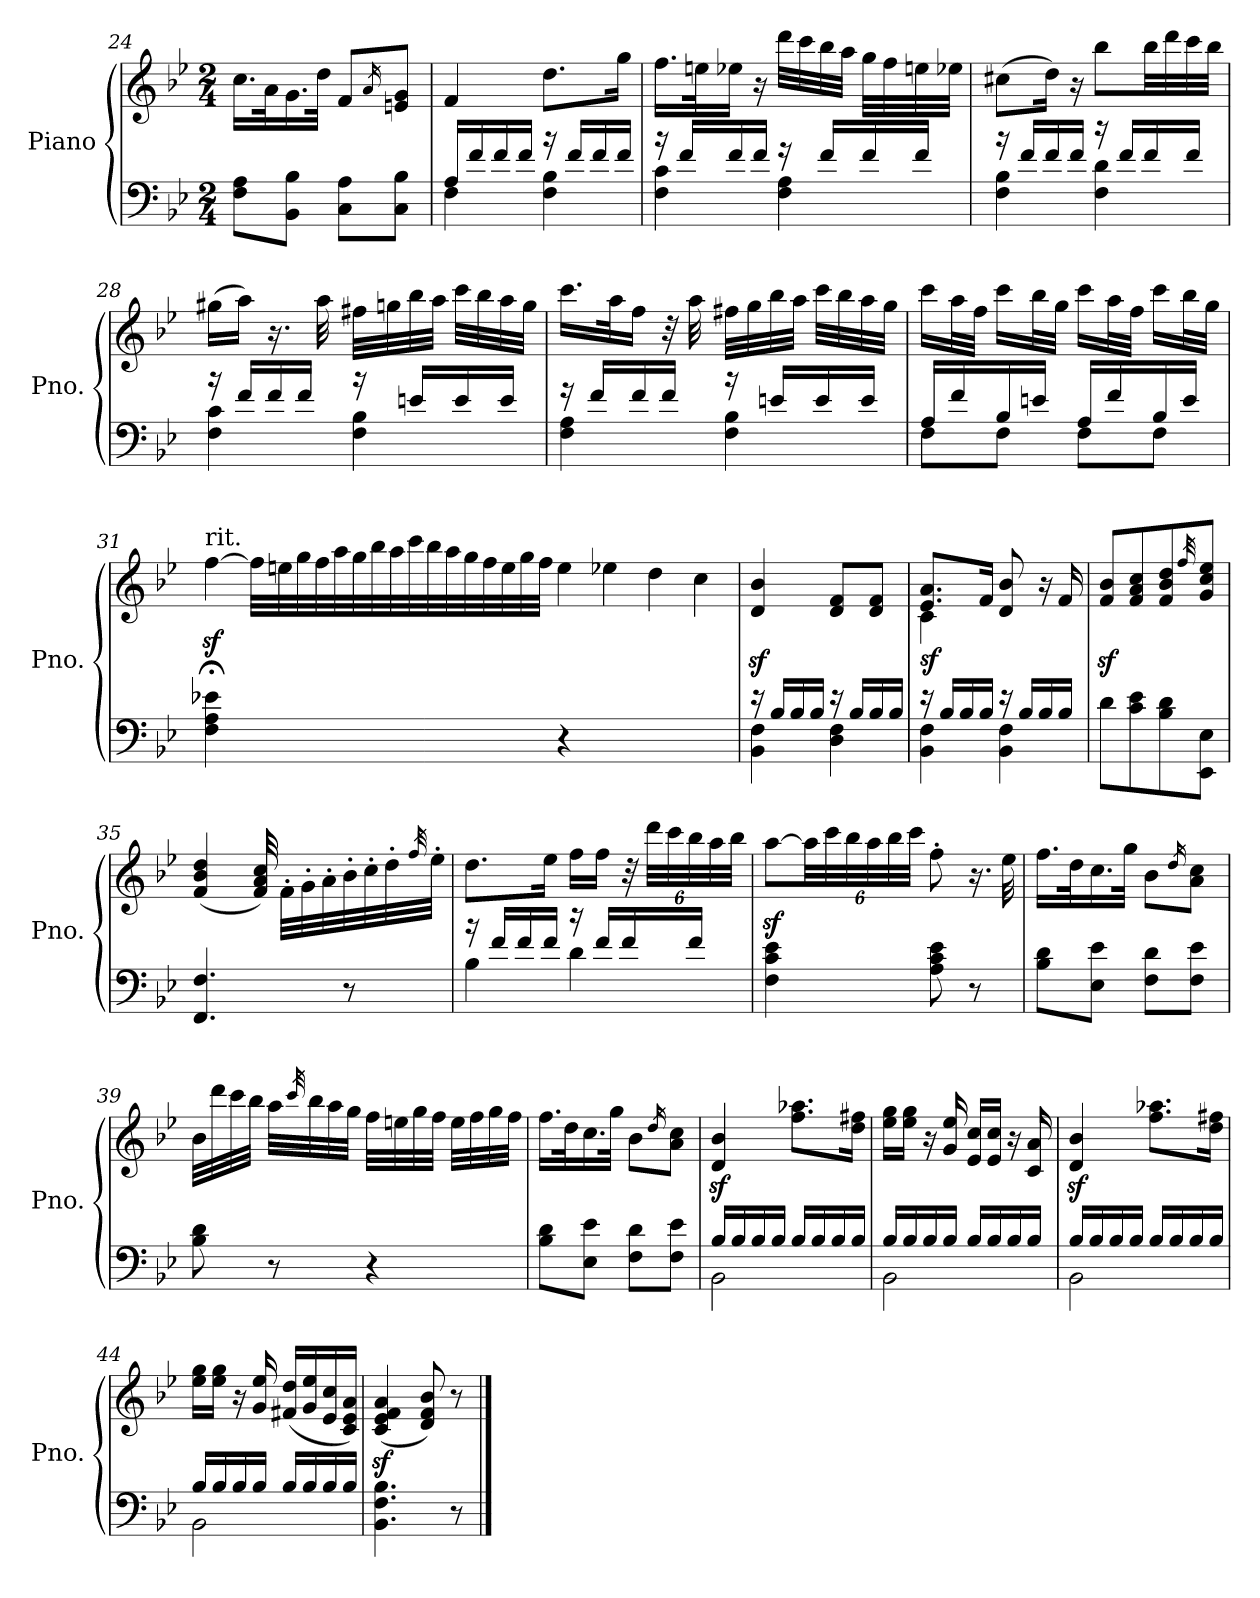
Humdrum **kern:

**kern	**kern	**dynam
*part1	*part1	*part1
*staff2	*staff1	*staff1/2
*I"Piano	*	*
*I'Pno.	*	*
!!LO:LB:g=z
*clefF4	*clefG2	*
*k[b-e-]	*k[b-e-]	*
*B-:	*B-:	*
*M2/4	*M2/4	*
=24	=24	=24
8F\ 8A\L	16.cc\LL	.
.	32a\K	.
8BB-\ 8B-\J	16.g\	.
.	32dd\JJk	.
8C\ 8A\L	8f/L	.
.	16qa/	.
8C\ 8B-\J	8en/ 8g/J	.
!!LO:LB:g=z
=25	=25	=25
*^	*	*
16A/LL	4F\	4f/	.
16f/	.	.	.
16f/	.	.	.
16f/JJ	.	.	.
16r	4F\ 4B-\	8.dd\L	.
16f/LL	.	.	.
16f/	.	.	.
16f/JJ	.	16gg\Jk	.
=26	=26	=26	=26
16r	4F\ 4c\	16.ff\LL	.
16f/LL	.	.	.
.	.	32een\K	.
16f/	.	16ee-X\JJ	.
16f/JJ	.	16r	.
16r	4F\ 4A\	32ddd\LLL	.
.	.	32ccc\	.
16f/LL	.	32bb-\	.
.	.	32aa\JJJ	.
16f/	.	32gg\LLL	.
.	.	32ff\	.
16f/JJ	.	32een\	.
.	.	32ee-X\JJJ	.
=27	=27	=27	=27
16r	4F\ 4B-\	(8cc#X\L	.
16f/LL	.	.	.
16f/	.	16dd\Jk)	.
16f/JJ	.	16r	.
16r	4F\ 4d\	8bb-\L	.
16f/LL	.	.	.
16f/	.	32bb-\LL	.
.	.	32ddd\	.
16f/JJ	.	32ccc\	.
.	.	32bb-\JJJ	.
!!LO:LB:g=z
=28	=28	=28	=28
16r	4F\ 4c\	(16gg#X\LL	.
16f/LL	.	16aa\JJ)	.
16f/	.	16.r	.
16f/JJ	.	.	.
.	.	32aa\	.
16r	4F\ 4B-\	32ff#X\LLL	.
.	.	32ggn\	.
16en/LL	.	32bb-\	.
.	.	32aa\JJJ	.
16e/	.	32ccc\LLL	.
.	.	32bb-\	.
16e/JJ	.	32aa\	.
.	.	32gg\JJJ	.
!!LO:LB:g=z
=29	=29	=29	=29
16r	4F\ 4A\	16.ccc\LL	.
16f/LL	.	.	.
.	.	32aa\K	.
16f/	.	16ff\JJ	.
16f/JJ	.	32r	.
.	.	32aa\	.
16r	4F\ 4B-\	32ff#X\LLL	.
.	.	32gg\	.
16en/LL	.	32bb-\	.
.	.	32aa\JJJ	.
16e/	.	32ccc\LLL	.
.	.	32bb-\	.
16e/JJ	.	32aa\	.
.	.	32gg\JJJ	.
=30	=30	=30	=30
16A/LL	8F\L	16ccc\LL	.
16f/	.	32aa\L	.
.	.	32ff\JJJ	.
16B-/	8F\J	16ccc\LL	.
16en/JJ	.	32bb-\L	.
.	.	32gg\JJJ	.
16A/LL	8F\L	16ccc\LL	.
16f/	.	32aa\L	.
.	.	32ff\JJJ	.
16B-/	8F\J	16ccc\LL	.
16e/JJ	.	32bb-\L	.
.	.	32gg\JJJ	.
*v	*v	*	*
!!LO:PB:g=z
=31	=31	=31
!	!LO:TX:a:t=rit.	!
4F\;< 4A\;< 4e-X\;<	[4ffz<\	.
4ryy	32ff\LLL]	.
.	32een\	.
.	32gg\	.
.	32ff\	.
.	32aa\	.
.	32gg\	.
.	32bb-\	.
.	32aa\	.
4ryy	32ccc\	.
.	32bb-\	.
.	32aa\	.
.	32gg\	.
.	32ff\	.
.	32ee\	.
.	32gg\	.
.	32ff\JJJ	.
4r	4ee\	.
2ryy	4ee-X\	.
.	4dd\	.
4ryy	4cc\	.
=32	=32	=32
*^	*	*
16r	4BB-\ 4F\	4d/z< 4b-/z<	.
16B-/LL	.	.	.
16B-/	.	.	.
16B-/JJ	.	.	.
16r	4D\ 4F\	8d/ 8f/L	.
16B-/LL	.	.	.
16B-/	.	8d/ 8f/J	.
16B-/JJ	.	.	.
=33	=33	=33	=33
*	*	*^	*
!	!	!	!	!LO:DY:b
16r	4BB-\ 4F\	8.e-/ 8.a/L	4c\	sf
16B-/LL	.	.	.	.
16B-/	.	.	.	.
16B-/JJ	.	16f/Jk	.	.
16r	4BB-\ 4F\	8d/ 8b-/	4ryy	.
16B-/LL	.	.	.	.
16B-/	.	16r	.	.
16B-/JJ	.	16f/	.	.
*v	*v	*	*	*
*	*v	*v	*
=34	=34	=34
8d\L	8f/z< 8b-/z<L	.
8c\ 8e-\	8f/ 8a/ 8cc/	.
8B-\ 8d\	8f/ 8b-/ 8dd/	.
.	32qff/	.
8EE-\ 8E-\J	8g/ 8cc/ 8ee-/J	.
!!LO:LB:g=z
=35	=35	=35
4.FF/ 4.F/	(4f/ 4b-/ 4dd/	.
.	32f/ 32a/ 32cc/)	.
.	32f'\LLL	.
.	32g'\	.
.	32a'\	.
8r	32b-'\	.
.	32cc'\	.
.	32dd'\	.
.	32qff/	.
.	32ee-'\JJJ	.
=36	=36	=36
*^	*	*
16r	4B-\	8.dd\L	.
16f/LL	.	.	.
16f/	.	.	.
16f/JJ	.	16ee-\Jk	.
16r	4d\	16ff\LL	.
16f/LL	.	16ff\JJ	.
*	*	*Xbrackettup	*
16f/	.	48r	.
.	.	48ddd\LLL	.
.	.	48ccc\	.
16f/JJ	.	48bb-\	.
.	.	48aa\	.
.	.	48bb-\JJJ	.
*v	*v	*	*
!!LO:LB:g=z
=37	=37	=37
4F\ 4c\ 4e-\	[8aaz<\L	.
.	48aa\LL]	.
.	48ccc\	.
.	48bb-\	.
.	48aa\	.
.	48bb-\	.
.	48ccc\JJJ	.
8A\ 8c\ 8e-\	8ff'\	.
8r	16.r	.
.	32ee-\	.
=38	=38	=38
8B-\ 8d\L	16.ff\LL	.
.	32dd\K	.
8E-\ 8e-\J	16.cc\	.
.	32gg\JJk	.
8F\ 8d\L	8b-\L	.
.	16qdd/	.
8F\ 8e-\J	8a\ 8cc\J	.
=39	=39	=39
8B-\ 8d\	32b-\LLL	.
.	32ddd\	.
.	32ccc\	.
.	32bb-\JJJ	.
8r	32aa\LLL	.
.	32qccc/	.
.	32bb-\	.
.	32aa\	.
.	32gg\JJJ	.
4r	32ff\LLL	.
.	32een\	.
.	32gg\	.
.	32ff\JJJ	.
.	32ee\LLL	.
.	32ff\	.
.	32gg\	.
.	32ff\JJJ	.
!!LO:LB:g=z
=40	=40	=40
8B-\ 8d\L	16.ff\LL	.
.	32dd\K	.
8E-\ 8e-\J	16.cc\	.
.	32gg\JJk	.
8F\ 8d\L	8b-\L	.
.	16qdd/	.
8F\ 8e-\J	8a\ 8cc\J	.
!!LO:LB:g=z
=41	=41	=41
*^	*	*
16B-/LL	2BB-\	4d/z< 4b-/z<	.
16B-/	.	.	.
16B-/	.	.	.
16B-/JJ	.	.	.
16B-/LL	.	8.ff\ 8.aa-X\L	.
16B-/	.	.	.
16B-/	.	.	.
16B-/JJ	.	16dd\ 16ff#X\Jk	.
=42	=42	=42	=42
16B-/LL	2BB-\	16ee-\ 16gg\LL	.
16B-/	.	16ee-\ 16gg\JJ	.
16B-/	.	16r	.
16B-/JJ	.	16g/ 16ee-/	.
16B-/LL	.	16e-/ 16cc/LL	.
16B-/	.	16e-/ 16cc/JJ	.
16B-/	.	16r	.
16B-/JJ	.	16c/ 16a/	.
=43	=43	=43	=43
16B-/LL	2BB-\	4d/z< 4b-/z<	.
16B-/	.	.	.
16B-/	.	.	.
16B-/JJ	.	.	.
16B-/LL	.	8.ff\ 8.aa-X\L	.
16B-/	.	.	.
16B-/	.	.	.
16B-/JJ	.	16dd\ 16ff#X\Jk	.
=44	=44	=44	=44
16B-/LL	2BB-\	16ee-\ 16gg\LL	.
16B-/	.	16ee-\ 16gg\JJ	.
16B-/	.	16r	.
16B-/JJ	.	16g/ 16ee-/	.
16B-/LL	.	(16f#X/ 16dd/LL	.
16B-/	.	16g/ 16ee-/	.
16B-/	.	16e-/ 16cc/	.
16B-/JJ	.	16c/ 16e-/ 16a/JJ)	.
*v	*v	*	*
=45	=45	=45
4.BB-\ 4.F\ 4.B-\	(4c/z< 4e-/z< 4f/z< 4a/z<	.
.	8d/ 8f/ 8b-/)	.
8r	8r	.
==	==	==
*-	*-	*-
